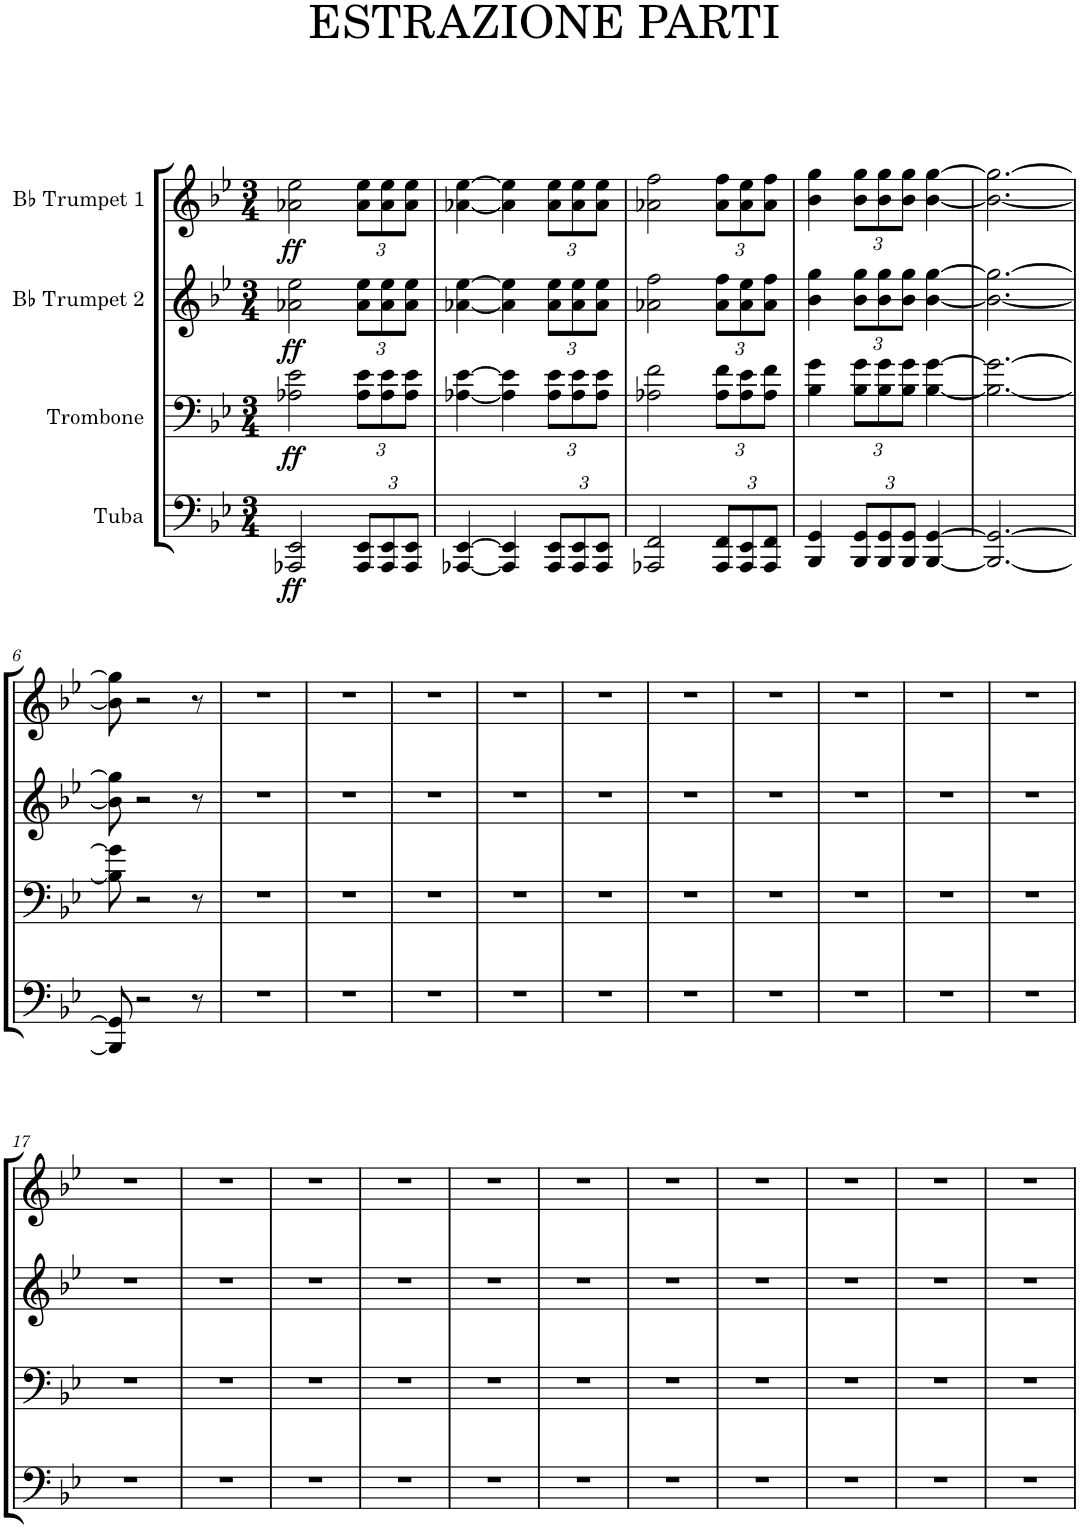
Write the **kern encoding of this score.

**kern	**dynam	**kern	**dynam	**kern	**dynam	**kern	**dynam
*part4	*part4	*part3	*part3	*part2	*part2	*part1	*part1
*staff4	*staff4	*staff3	*staff3	*staff2	*staff2	*staff1	*staff1
*I"Tuba	*	*I"Trombone	*	*I"Bb Trumpet 2	*	*I"Bb Trumpet 1	*
*I'Tba	*	*I'Trb	*	*I'Tpt	*	*I'Tpt	*
*clefF4	*	*clefF4	*	*clefG2	*	*clefG2	*
*	*	*	*	*ITrd1c2	*	*ITrd1c2	*
*k[b-e-]	*	*k[b-e-]	*	*k[b-e-]	*	*k[b-e-]	*
*M3/4	*	*M3/4	*	*M3/4	*	*M3/4	*
=1	=1	=1	=1	=1	=1	=1	=1
!	!LO:DY:b	!	!LO:DY:b	!	!LO:DY:b	!	!LO:DY:b
2AAA-X/ 2EE-/	ff	2A-X\ 2e-\	ff	2a-X\ 2ee-\	ff	2a-X\ 2ee-\	ff
*Xbrackettup	*	*Xbrackettup	*	*Xbrackettup	*	*Xbrackettup	*
12AAA-/ 12EE-/L	.	12A-\ 12e-\L	.	12a-\ 12ee-\L	.	12a-\ 12ee-\L	.
12AAA-/ 12EE-/	.	12A-\ 12e-\	.	12a-\ 12ee-\	.	12a-\ 12ee-\	.
12AAA-/ 12EE-/J	.	12A-\ 12e-\J	.	12a-\ 12ee-\J	.	12a-\ 12ee-\J	.
=2	=2	=2	=2	=2	=2	=2	=2
[4AAA-X/ [4EE-/	.	[4A-X\ [4e-\	.	[4a-X\ [4ee-\	.	[4a-X\ [4ee-\	.
4AAA-/] 4EE-/]	.	4A-\] 4e-\]	.	4a-\] 4ee-\]	.	4a-\] 4ee-\]	.
12AAA-/ 12EE-/L	.	12A-\ 12e-\L	.	12a-\ 12ee-\L	.	12a-\ 12ee-\L	.
12AAA-/ 12EE-/	.	12A-\ 12e-\	.	12a-\ 12ee-\	.	12a-\ 12ee-\	.
12AAA-/ 12EE-/J	.	12A-\ 12e-\J	.	12a-\ 12ee-\J	.	12a-\ 12ee-\J	.
=3	=3	=3	=3	=3	=3	=3	=3
2AAA-X/ 2FF/	.	2A-X\ 2f\	.	2a-X\ 2ff\	.	2a-X\ 2ff\	.
12AAA-/ 12FF/L	.	12A-\ 12f\L	.	12a-\ 12ff\L	.	12a-\ 12ff\L	.
12AAA-/ 12EE-/	.	12A-\ 12e-\	.	12a-\ 12ee-\	.	12a-\ 12ee-\	.
12AAA-/ 12FF/J	.	12A-\ 12f\J	.	12a-\ 12ff\J	.	12a-\ 12ff\J	.
=4	=4	=4	=4	=4	=4	=4	=4
4BBB-/ 4GG/	.	4B-\ 4g\	.	4b-\ 4gg\	.	4b-\ 4gg\	.
12BBB-/ 12GG/L	.	12B-\ 12g\L	.	12b-\ 12gg\L	.	12b-\ 12gg\L	.
12BBB-/ 12GG/	.	12B-\ 12g\	.	12b-\ 12gg\	.	12b-\ 12gg\	.
12BBB-/ 12GG/J	.	12B-\ 12g\J	.	12b-\ 12gg\J	.	12b-\ 12gg\J	.
[4BBB-/ [4GG/	.	[4B-\ [4g\	.	[4b-\ [4gg\	.	[4b-\ [4gg\	.
=5	=5	=5	=5	=5	=5	=5	=5
2.BBB-/_ 2.GG/_	.	2.B-\_ 2.g\_	.	2.b-\_ 2.gg\_	.	2.b-\_ 2.gg\_	.
!!LO:LB:g=z
=6	=6	=6	=6	=6	=6	=6	=6
8BBB-/] 8GG/]	.	8B-\] 8g\]	.	8b-\] 8gg\]	.	8b-\] 8gg\]	.
2r	.	2r	.	2r	.	2r	.
8r	.	8r	.	8r	.	8r	.
=7	=7	=7	=7	=7	=7	=7	=7
2.r	.	2.r	.	2.r	.	2.r	.
=8	=8	=8	=8	=8	=8	=8	=8
2.r	.	2.r	.	2.r	.	2.r	.
=9	=9	=9	=9	=9	=9	=9	=9
2.r	.	2.r	.	2.r	.	2.r	.
=10	=10	=10	=10	=10	=10	=10	=10
2.r	.	2.r	.	2.r	.	2.r	.
=11	=11	=11	=11	=11	=11	=11	=11
2.r	.	2.r	.	2.r	.	2.r	.
=12	=12	=12	=12	=12	=12	=12	=12
2.r	.	2.r	.	2.r	.	2.r	.
=13	=13	=13	=13	=13	=13	=13	=13
2.r	.	2.r	.	2.r	.	2.r	.
=14	=14	=14	=14	=14	=14	=14	=14
2.r	.	2.r	.	2.r	.	2.r	.
=15	=15	=15	=15	=15	=15	=15	=15
2.r	.	2.r	.	2.r	.	2.r	.
=16	=16	=16	=16	=16	=16	=16	=16
2.r	.	2.r	.	2.r	.	2.r	.
!!LO:LB:g=z
=17	=17	=17	=17	=17	=17	=17	=17
2.r	.	2.r	.	2.r	.	2.r	.
=18	=18	=18	=18	=18	=18	=18	=18
2.r	.	2.r	.	2.r	.	2.r	.
=19	=19	=19	=19	=19	=19	=19	=19
2.r	.	2.r	.	2.r	.	2.r	.
=20	=20	=20	=20	=20	=20	=20	=20
2.r	.	2.r	.	2.r	.	2.r	.
=21	=21	=21	=21	=21	=21	=21	=21
2.r	.	2.r	.	2.r	.	2.r	.
=22	=22	=22	=22	=22	=22	=22	=22
2.r	.	2.r	.	2.r	.	2.r	.
=23	=23	=23	=23	=23	=23	=23	=23
2.r	.	2.r	.	2.r	.	2.r	.
=24	=24	=24	=24	=24	=24	=24	=24
2.r	.	2.r	.	2.r	.	2.r	.
=25	=25	=25	=25	=25	=25	=25	=25
2.r	.	2.r	.	2.r	.	2.r	.
=26	=26	=26	=26	=26	=26	=26	=26
2.r	.	2.r	.	2.r	.	2.r	.
=27	=27	=27	=27	=27	=27	=27	=27
2.r	.	2.r	.	2.r	.	2.r	.
=	=	=	=	=	=	=	=
*-	*-	*-	*-	*-	*-	*-	*-
